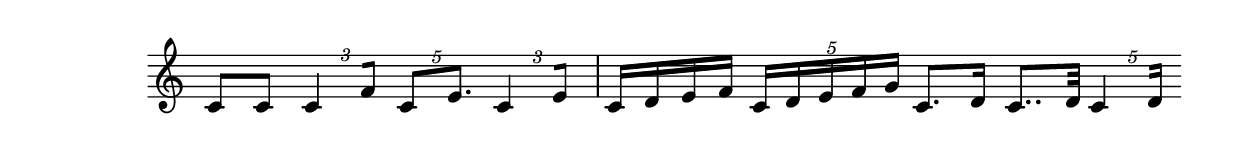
#(ly:set-option 'midi-extension "mid")
\version "2.12.3"
\include "english.ly"
\header{ 
}
%{
SS S-m S-G-- S-G | SRGm SRGmP S--R S------R  S---R


%}
melody = {
\once \override Staff.TimeSignature #'stencil = ##f
\clef treble
\key c 
\major
\cadenzaOn
  c'8[ c'8] \times 2/3{ c'4[ f'8] }  \times 4/5{ c'8[ e'8.] }  \times 2/3{ c'4[ e'8] }  \bar "|"  c'16[ d'16 e'16 f'16] \times 4/5{ c'16[ d'16 e'16 f'16 g'16] }  c'8.[ d'16] c'8..[ d'32] \times 4/5{ c'4[ d'16] }  \bar "" \break 
 }
text = \lyricmode {
                       
}
\score{

<<
\new Voice = "one" {
\melody
}
\new Lyrics \lyricsto "one" \text
>>
\layout {
\context {
\Score
}
}
\midi {
\context {
\Score
tempoWholesPerMinute = #(ly:make-moment 200 4)
}
}
}